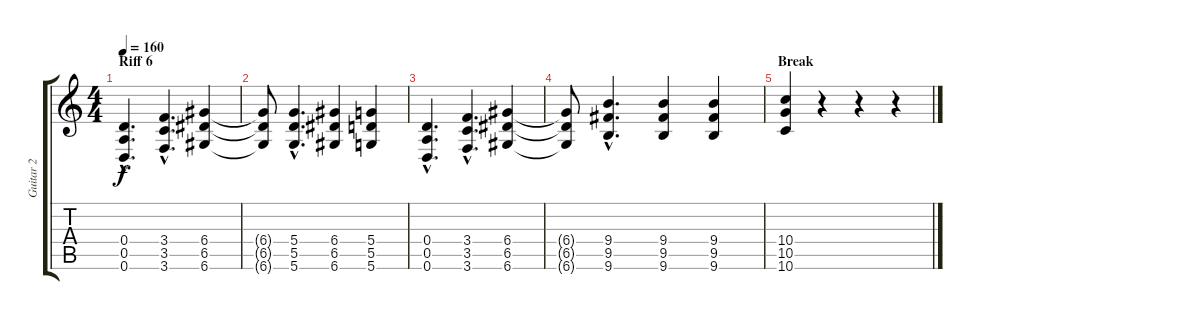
\track ("Guitar 2" "Guitar 2") {instrument distortionguitar}
\staff {score tabs}
\tuning (E4 B3 G3 D3 A2 D2) {hide}
\ts (4 4)
\section ("" "Riff 6")
\tempo 160
\clef g2
\ks c
(0.4{hac} 0.5{hac} 0.6{hac}).4{d dy f} (3.4{hac} 3.5{hac} 3.6{hac}).4{d} (6.4 6.5 6.6).4 |
(6.4{t} 6.5{t} 6.6{t}).8 (5.4{hac} 5.5{hac} 5.6{hac}).4{d} (6.4 6.5 6.6).4 (5.4 5.5 5.6).4 |
(0.4{hac} 0.5{hac} 0.6{hac}).4{d} (3.4{hac} 3.5{hac} 3.6{hac}).4{d} (6.4 6.5 6.6).4 |
(6.4{t} 6.5{t} 6.6{t}).8 (9.4{hac} 9.5{hac} 9.6{hac}).4{d} (9.4 9.5 9.6).4 (9.4 9.5 9.6).4 |
\section ("" "Break")
(10.4 10.5 10.6).4 r.4 r.4 r.4
